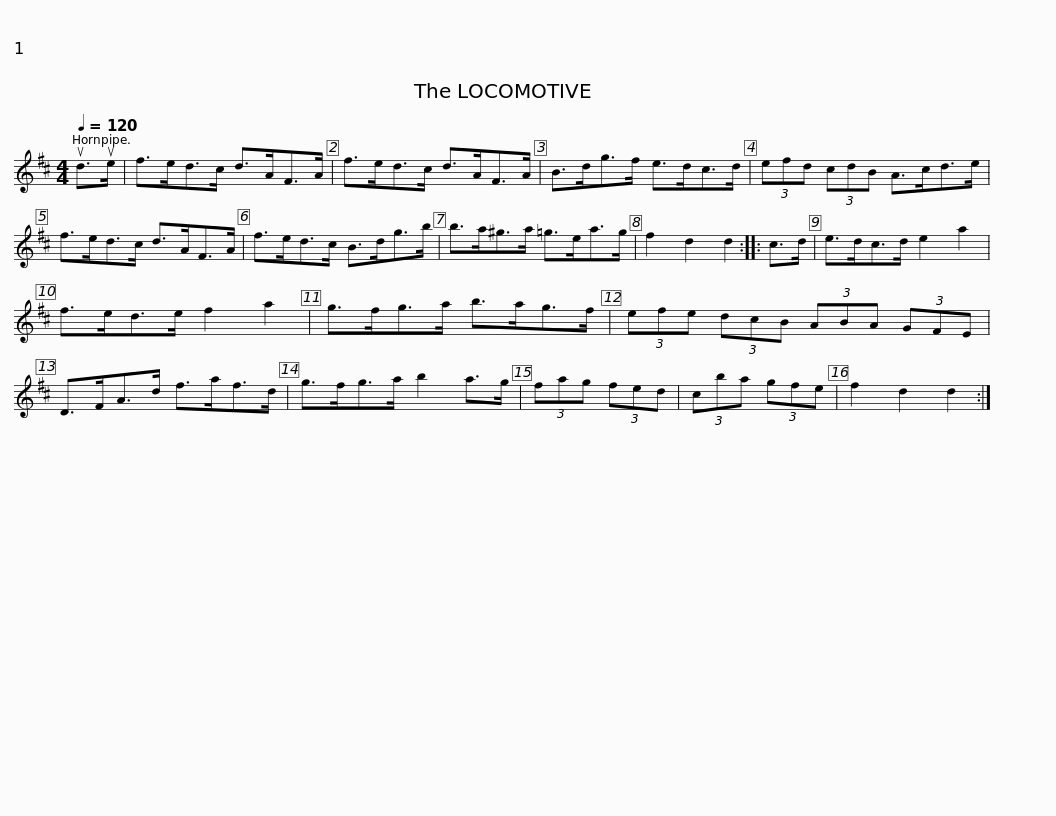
X:1
L:1/8
Q:1/4=120
M:4/4
I:linebreak $
K:D
V:1 treble
V:1
 ud>ue | f>ed>c d>AF>A | f>ed>c d>AF>A | B>dg>f e>dc>d | (3efd (3cdB A>cd>e |$ %5
 f>ed>c d>AF>A | f>ed>c B>dg>b | b>a^g>a =g>ea>g | f2 d2 d2 :: c>d | %10
 e>dc>d e2 a2 |$ f>ed>e f2 a2 | g>fg>a b>ag>f | (3efe (3dcB (3ABA (3GFE | D>FA>d f>af>d |$ %15
 g>fg>a b2 a>g | (3fag (3fed | (3cba (3gfe | f2 d2 d2 :| %19
